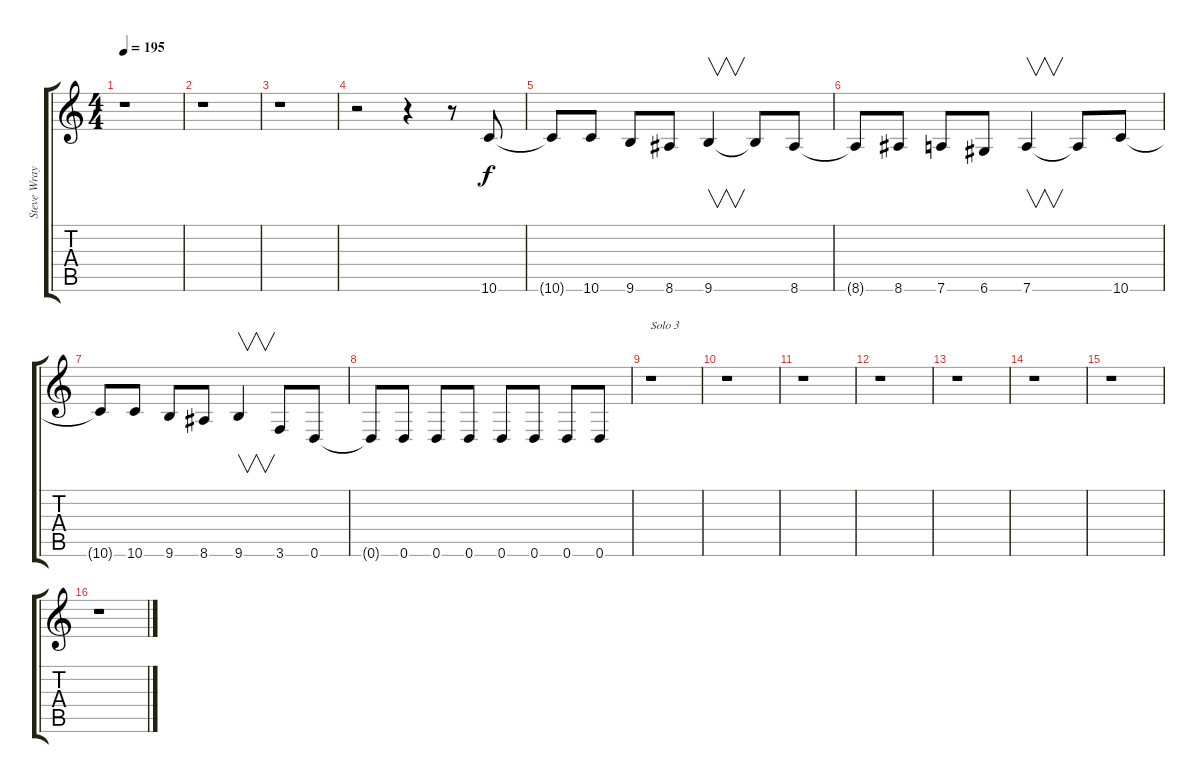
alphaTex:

\track ("Steve Wray" "Steve Wray") {instrument distortionguitar}
\staff {score tabs}
\tuning (E4 B3 G3 D3 A2 D2) {hide}
\ts (4 4)
\tempo 195
\clef g2
\ks c
r.1{dy f} |
r.1 |
r.1 |
r.2 r.4 r.8 10.6.8 |
10.6{t}.8 10.6.8 9.6.8 8.6.8 9.6.4{v} 9.6{t}.8 8.6.8 |
8.6{t}.8 8.6.8 7.6.8 6.6.8 7.6.4{v} 7.6{t}.8 10.6.8 |
10.6{t}.8 10.6.8 9.6.8 8.6.8 9.6.4{v} 3.6.8 0.6.8 |
0.6{t}.8 0.6.8 0.6.8 0.6.8 0.6.8 0.6.8 0.6.8 0.6.8 |
r.1{txt "Solo 3"} |
r.1 |
r.1 |
r.1 |
r.1 |
r.1 |
r.1 |
r.1
